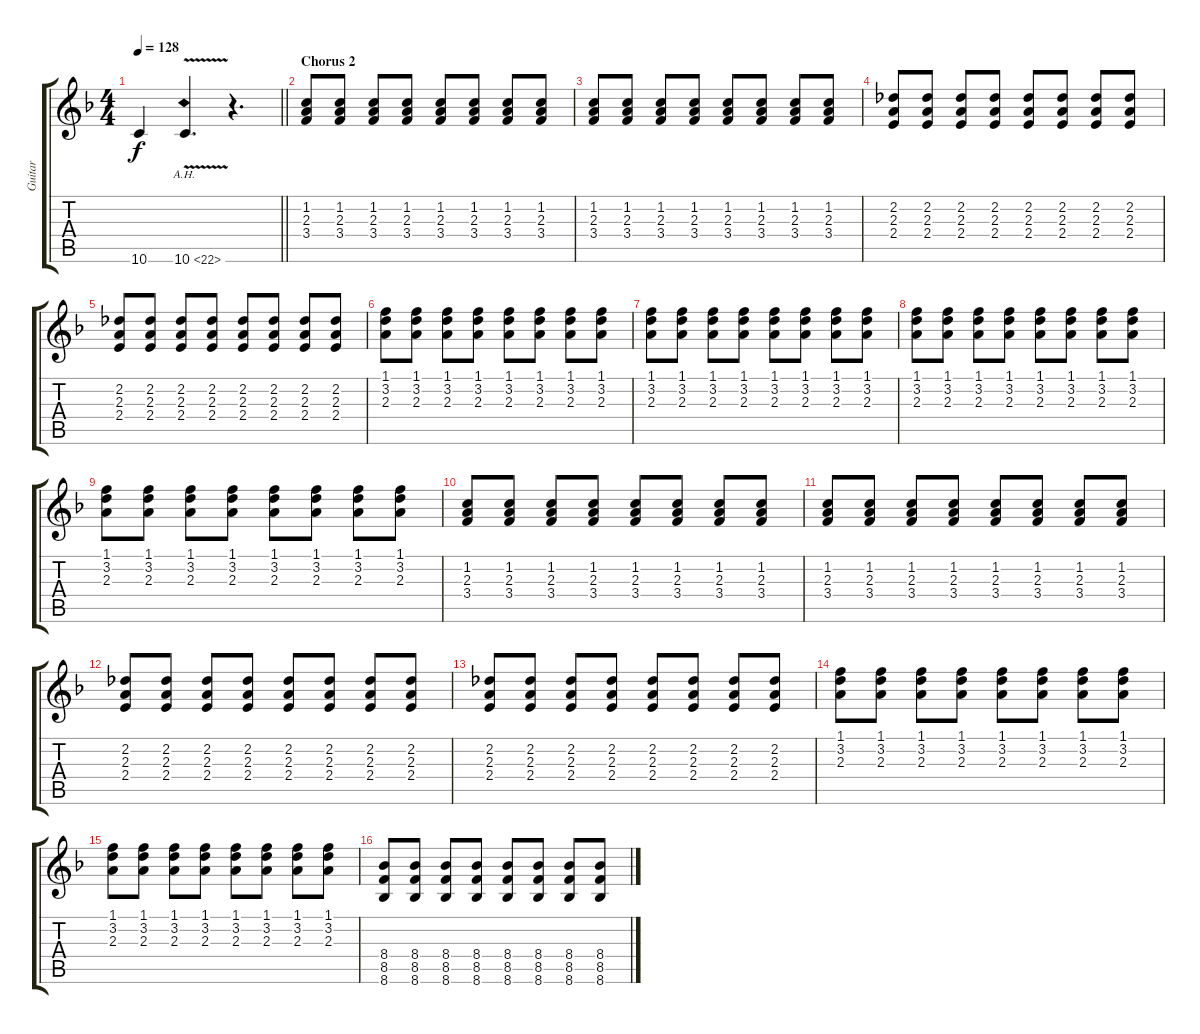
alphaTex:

\track ("Guitar" "Guitar") {instrument distortionguitar}
\staff {score tabs}
\tuning (E4 B3 G3 D3 A2 D2) {hide}
\ts (4 4)
\tempo 128
\clef g2
\barLineRight lightlight
\ks f
10.6{t}.4{dy f} 10.6{ah 12 v}.4{d} r.4{d} |
\section ("" "Chorus 2")
(1.2 2.3 3.4).8 (1.2 2.3 3.4).8 (1.2 2.3 3.4).8 (1.2 2.3 3.4).8 (1.2 2.3 3.4).8 (1.2 2.3 3.4).8 (1.2 2.3 3.4).8 (1.2 2.3 3.4).8 |
(1.2 2.3 3.4).8 (1.2 2.3 3.4).8 (1.2 2.3 3.4).8 (1.2 2.3 3.4).8 (1.2 2.3 3.4).8 (1.2 2.3 3.4).8 (1.2 2.3 3.4).8 (1.2 2.3 3.4).8 |
(2.2 2.3 2.4).8 (2.2 2.3 2.4).8 (2.2 2.3 2.4).8 (2.2 2.3 2.4).8 (2.2 2.3 2.4).8 (2.2 2.3 2.4).8 (2.2 2.3 2.4).8 (2.2 2.3 2.4).8 |
(2.2 2.3 2.4).8 (2.2 2.3 2.4).8 (2.2 2.3 2.4).8 (2.2 2.3 2.4).8 (2.2 2.3 2.4).8 (2.2 2.3 2.4).8 (2.2 2.3 2.4).8 (2.2 2.3 2.4).8 |
(1.1 3.2 2.3).8 (1.1 3.2 2.3).8 (1.1 3.2 2.3).8 (1.1 3.2 2.3).8 (1.1 3.2 2.3).8 (1.1 3.2 2.3).8 (1.1 3.2 2.3).8 (1.1 3.2 2.3).8 |
(1.1 3.2 2.3).8 (1.1 3.2 2.3).8 (1.1 3.2 2.3).8 (1.1 3.2 2.3).8 (1.1 3.2 2.3).8 (1.1 3.2 2.3).8 (1.1 3.2 2.3).8 (1.1 3.2 2.3).8 |
(1.1 3.2 2.3).8 (1.1 3.2 2.3).8 (1.1 3.2 2.3).8 (1.1 3.2 2.3).8 (1.1 3.2 2.3).8 (1.1 3.2 2.3).8 (1.1 3.2 2.3).8 (1.1 3.2 2.3).8 |
(1.1 3.2 2.3).8 (1.1 3.2 2.3).8 (1.1 3.2 2.3).8 (1.1 3.2 2.3).8 (1.1 3.2 2.3).8 (1.1 3.2 2.3).8 (1.1 3.2 2.3).8 (1.1 3.2 2.3).8 |
(1.2 2.3 3.4).8 (1.2 2.3 3.4).8 (1.2 2.3 3.4).8 (1.2 2.3 3.4).8 (1.2 2.3 3.4).8 (1.2 2.3 3.4).8 (1.2 2.3 3.4).8 (1.2 2.3 3.4).8 |
(1.2 2.3 3.4).8 (1.2 2.3 3.4).8 (1.2 2.3 3.4).8 (1.2 2.3 3.4).8 (1.2 2.3 3.4).8 (1.2 2.3 3.4).8 (1.2 2.3 3.4).8 (1.2 2.3 3.4).8 |
(2.2 2.3 2.4).8 (2.2 2.3 2.4).8 (2.2 2.3 2.4).8 (2.2 2.3 2.4).8 (2.2 2.3 2.4).8 (2.2 2.3 2.4).8 (2.2 2.3 2.4).8 (2.2 2.3 2.4).8 |
(2.2 2.3 2.4).8 (2.2 2.3 2.4).8 (2.2 2.3 2.4).8 (2.2 2.3 2.4).8 (2.2 2.3 2.4).8 (2.2 2.3 2.4).8 (2.2 2.3 2.4).8 (2.2 2.3 2.4).8 |
(1.1 3.2 2.3).8 (1.1 3.2 2.3).8 (1.1 3.2 2.3).8 (1.1 3.2 2.3).8 (1.1 3.2 2.3).8 (1.1 3.2 2.3).8 (1.1 3.2 2.3).8 (1.1 3.2 2.3).8 |
(1.1 3.2 2.3).8 (1.1 3.2 2.3).8 (1.1 3.2 2.3).8 (1.1 3.2 2.3).8 (1.1 3.2 2.3).8 (1.1 3.2 2.3).8 (1.1 3.2 2.3).8 (1.1 3.2 2.3).8 |
(8.4 8.5 8.6).8 (8.4 8.5 8.6).8 (8.4 8.5 8.6).8 (8.4 8.5 8.6).8 (8.4 8.5 8.6).8 (8.4 8.5 8.6).8 (8.4 8.5 8.6).8 (8.4 8.5 8.6).8
